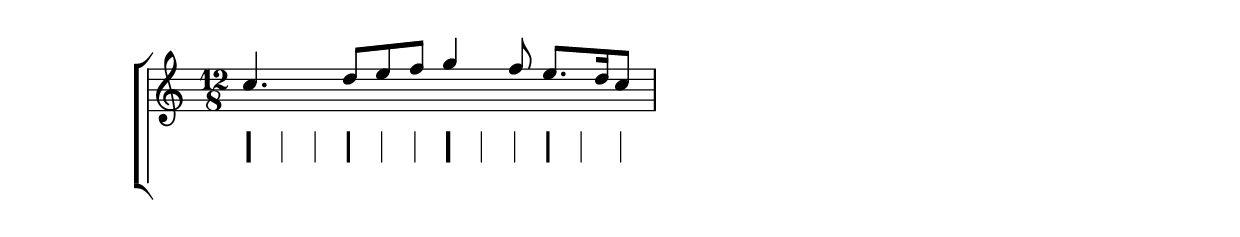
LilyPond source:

%% Do not edit this file; it is auto-generated from LSR http://lsr.dsi.unimi.it
%% This file is in the public domain.
\version "2.13.1"

\header {
  lsrtags = "editorial-annotations"

%% Translation of GIT committish: 55ea64f469d9c1703222654c9e5bc8490b04a67a
  texidoces = "
Se pueden trazar líneas verticales normales entre pentagramas para
mostrar la relación entre notas; sin embargo, en caso de música
monofónica, podemos hacer invisible el segundo pentagrama, y que
las líneas sean más cortas, como en este fragmento de código.

"
  doctitlees = "Líneas de rejilla: destacar ritmos y la relación temporal entre notas"

  texidoc = "
Regular vertical lines can be drawn between staves to show note
synchronization; however, in case of monophonic music, you may want to
make the second stave invisible, and make the lines shorter like in
this snippet.

"
  doctitle = "Grid lines: emphasizing rhythms and notes synchronization"
} % begin verbatim

\score {
  \new ChoirStaff {
    \relative c'' <<
      \new Staff {
        \time 12/8
        \stemUp
        c4. d8 e8 f g4 f8 e8. d16 c8
      }
      \new Staff {
        % hides staff and notes so that only the grid lines are visible
        \hideNotes
        \override Staff.BarLine #'transparent = ##t
        \override Staff.StaffSymbol #'line-count = #0
        \override Staff.TimeSignature #'transparent = ##t
        \override Staff.Clef #'transparent = ##t
        
        % dummy notes to force regular note spacing
        \once  \override Score.GridLine #'thickness = #4.0
        c8 c c
        \once  \override Score.GridLine #'thickness = #3.0
        c8 c c
        \once  \override Score.GridLine #'thickness = #4.0
        c8 c c
        \once  \override Score.GridLine #'thickness = #3.0
        c8 c c
      }
    >>
  }
  \layout {
    \context {
      \Score
      \consists "Grid_line_span_engraver"
      % center grid lines horizontally below note heads
      \override NoteColumn #'X-offset = #-0.5
    }
    \context {
      \Staff
      \consists "Grid_point_engraver"
      gridInterval = #(ly:make-moment 1 8)
      % set line length and positioning:
      % two staff spaces above center line on hidden staff
      % to four spaces below center line on visible staff
      \override GridPoint #'Y-extent = #'(2 . -4)
    }
    ragged-right = ##t
  }
}

